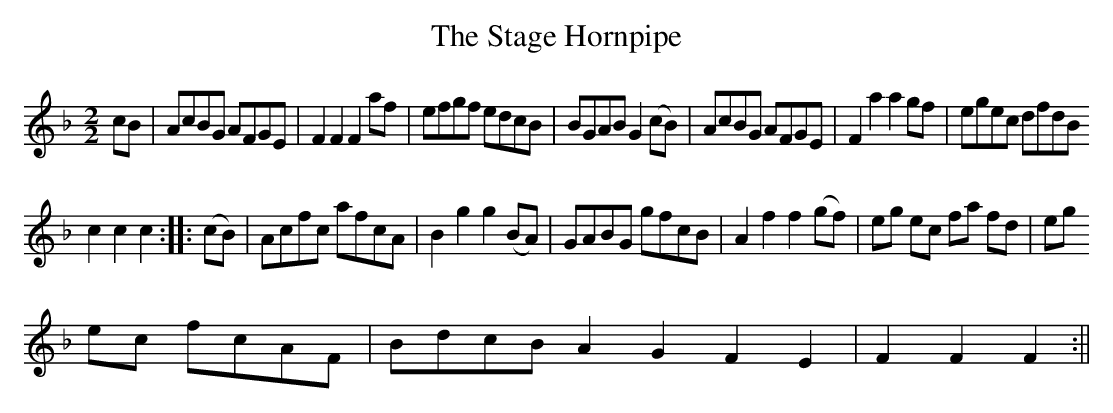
X:1
T:The Stage Hornpipe
M:2/2
L:1/8
K:F major
cB|AcBG AFGE|F2F2F2af|efgf edcB|BGABG2(cB)|AcBG AFGE|F2a2a2 gf|egec dfdB
 c2c2c2:||:(cB)|Acfc afcA|B2g2g2(BA)|GABG gfcB|A2f2f2(gf)|eg ec fa fd|eg
 ec fcAF|BdcB A2G2F2E2|F2F2F2:||
